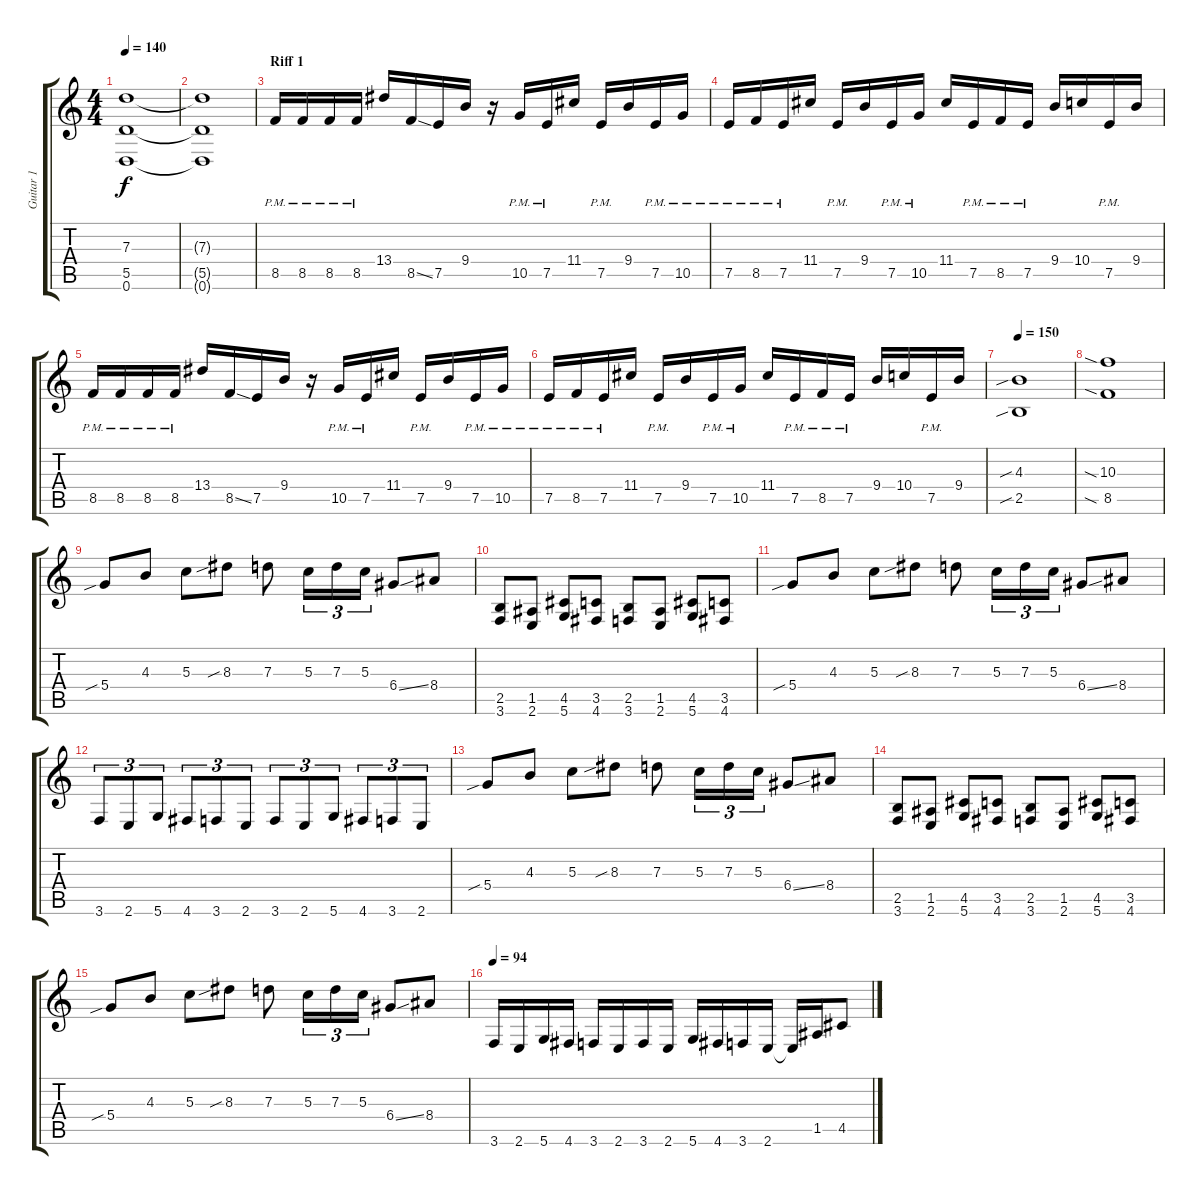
\track ("Guitar 1" "Guitar 1") {instrument distortionguitar}
\staff {score tabs}
\tuning (E4 B3 G3 D3 A2 D2) {hide}
\ts (4 4)
\tempo 140
\clef g2
\ks c
(7.3{t} 5.5{t} 0.6{t}).1{dy f} |
(7.3{t} 5.5{t} 0.6{t}).1 |
\section ("" "Riff 1")
8.5{pm}.16 8.5{pm}.16 8.5{pm}.16 8.5{pm}.16 13.4.16 8.5{ss}.16 7.5.16 9.4.16 r.16 10.5{pm}.16 7.5{pm}.16 11.4.16 7.5{pm}.16 9.4.16 7.5{pm}.16 10.5{pm}.16 |
7.5{pm}.16 8.5{pm}.16 7.5{pm}.16 11.4.16 7.5{pm}.16 9.4.16 7.5{pm}.16 10.5{pm}.16 11.4.16 7.5{pm}.16 8.5{pm}.16 7.5{pm}.16 9.4.16 10.4.16 7.5{pm}.16 9.4.16 |
8.5{pm}.16 8.5{pm}.16 8.5{pm}.16 8.5{pm}.16 13.4.16 8.5{ss}.16 7.5.16 9.4.16 r.16 10.5{pm}.16 7.5{pm}.16 11.4.16 7.5{pm}.16 9.4.16 7.5{pm}.16 10.5{pm}.16 |
7.5{pm}.16 8.5{pm}.16 7.5{pm}.16 11.4.16 7.5{pm}.16 9.4.16 7.5{pm}.16 10.5{pm}.16 11.4.16 7.5{pm}.16 8.5{pm}.16 7.5{pm}.16 9.4.16 10.4.16 7.5{pm}.16 9.4.16 |
\tempo 150
(4.3{sib} 2.5{sib}).1 |
(10.3{sia} 8.5{sia}).1 |
5.4{sib}.8 4.3.8 5.3.8 8.3{sib}.8 7.3.8 5.3.16{tu (3 2)} 7.3.16{tu (3 2)} 5.3.16{tu (3 2)} 6.4{ss}.8 8.4.8 |
(2.5 3.6).8 (1.5 2.6).8 (4.5 5.6).8 (3.5 4.6).8 (2.5 3.6).8 (1.5 2.6).8 (4.5 5.6).8 (3.5 4.6).8 |
5.4{sib}.8 4.3.8 5.3.8 8.3{sib}.8 7.3.8 5.3.16{tu (3 2)} 7.3.16{tu (3 2)} 5.3.16{tu (3 2)} 6.4{ss}.8 8.4.8 |
3.6.8{tu (3 2)} 2.6.8{tu (3 2)} 5.6.8{tu (3 2)} 4.6.8{tu (3 2)} 3.6.8{tu (3 2)} 2.6.8{tu (3 2)} 3.6.8{tu (3 2)} 2.6.8{tu (3 2)} 5.6.8{tu (3 2)} 4.6.8{tu (3 2)} 3.6.8{tu (3 2)} 2.6.8{tu (3 2)} |
5.4{sib}.8 4.3.8 5.3.8 8.3{sib}.8 7.3.8 5.3.16{tu (3 2)} 7.3.16{tu (3 2)} 5.3.16{tu (3 2)} 6.4{ss}.8 8.4.8 |
(2.5 3.6).8 (1.5 2.6).8 (4.5 5.6).8 (3.5 4.6).8 (2.5 3.6).8 (1.5 2.6).8 (4.5 5.6).8 (3.5 4.6).8 |
5.4{sib}.8 4.3.8 5.3.8 8.3{sib}.8 7.3.8 5.3.16{tu (3 2)} 7.3.16{tu (3 2)} 5.3.16{tu (3 2)} 6.4{ss}.8 8.4.8 |
\tempo 94
3.6.16 2.6.16 5.6.16 4.6.16 3.6.16 2.6.16 3.6.16 2.6.16 5.6.16 4.6.16 3.6.16 2.6.16 2.6{t}.16 1.5.16 4.5.8
